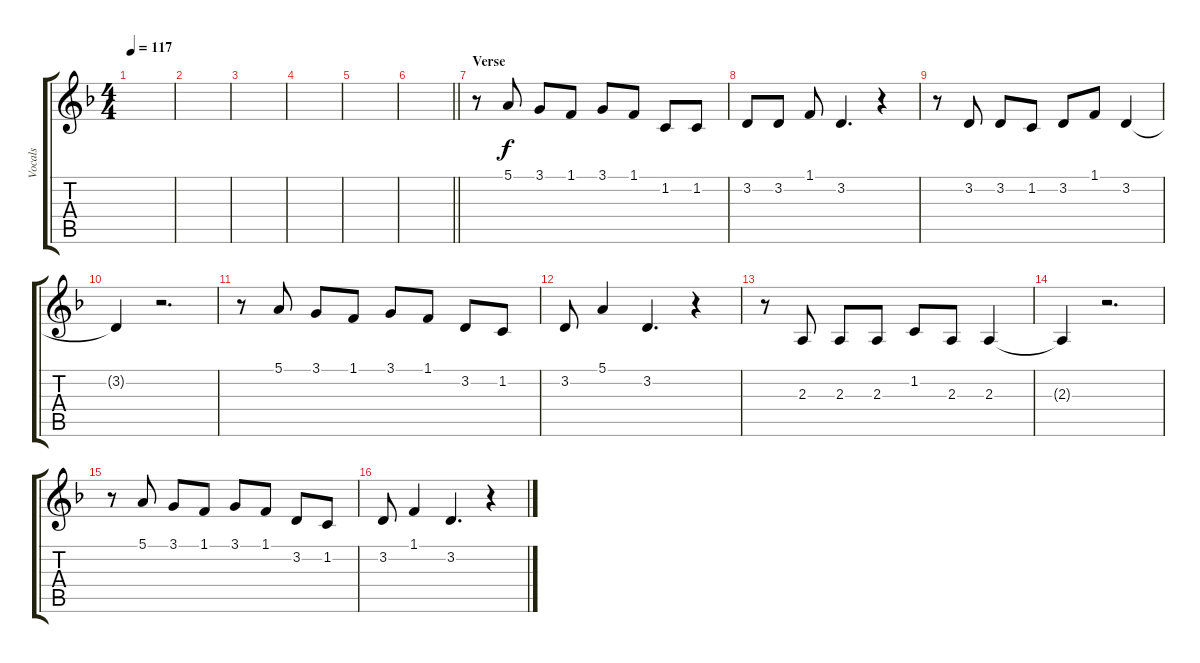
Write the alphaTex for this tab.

\track ("Vocals" "Vocals") {instrument choiraahs}
\staff {score tabs}
\tuning (E4 B3 G3 D3 A2 E2) {hide}
\ts (4 4)
\tempo 117
\clef g2
\ks f
|
|
|
|
|
\barLineRight lightlight
|
\section ("" "Verse")
r.8 5.1.8 3.1.8 1.1.8 3.1.8 1.1.8 1.2.8 1.2.8 |
3.2.8 3.2.8 1.1.8 3.2.4{d} r.4 |
r.8 3.2.8 3.2.8 1.2.8 3.2.8 1.1.8 3.2.4 |
3.2{t}.4 r.2{d} |
r.8 5.1.8 3.1.8 1.1.8 3.1.8 1.1.8 3.2.8 1.2.8 |
3.2.8 5.1.4 3.2.4{d} r.4 |
r.8 2.3.8 2.3.8 2.3.8 1.2.8 2.3.8 2.3.4 |
2.3{t}.4 r.2{d} |
r.8 5.1.8 3.1.8 1.1.8 3.1.8 1.1.8 3.2.8 1.2.8 |
3.2.8 1.1.4 3.2.4{d} r.4
